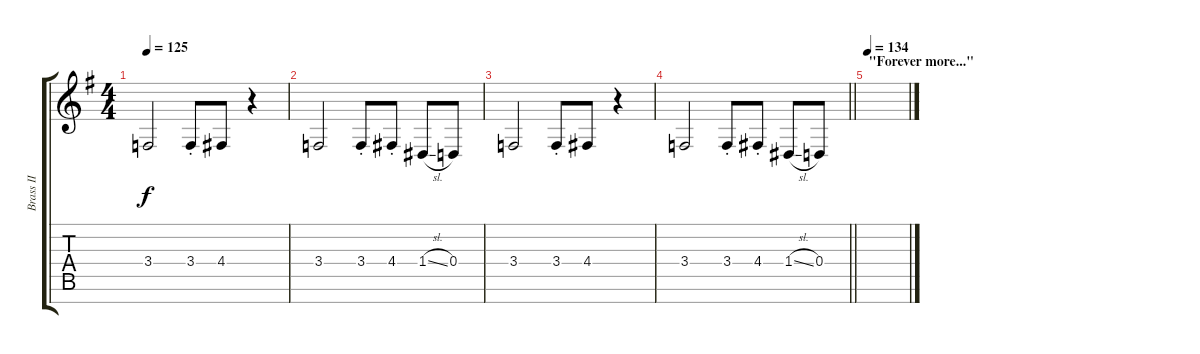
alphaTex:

\track ("Brass II" "Brass II") {instrument trombone}
\staff {score tabs}
\tuning (E4 B3 G3 D3 A2 E2 B1) {hide}
\ts (4 4)
\tempo 125
\clef g2
\ks g
3.4.2{dy f} 3.4{st}.8 4.4.8 r.4 |
3.4.2 3.4{st}.8 4.4{st}.8 1.4{sl}.8 0.4.8 |
3.4.2 3.4{st}.8 4.4.8 r.4 |
\barLineRight lightlight
3.4.2 3.4{st}.8 4.4{st}.8 1.4{sl}.8 0.4.8 |
\section ("" "\"Forever more...\"")
\tempo 134
